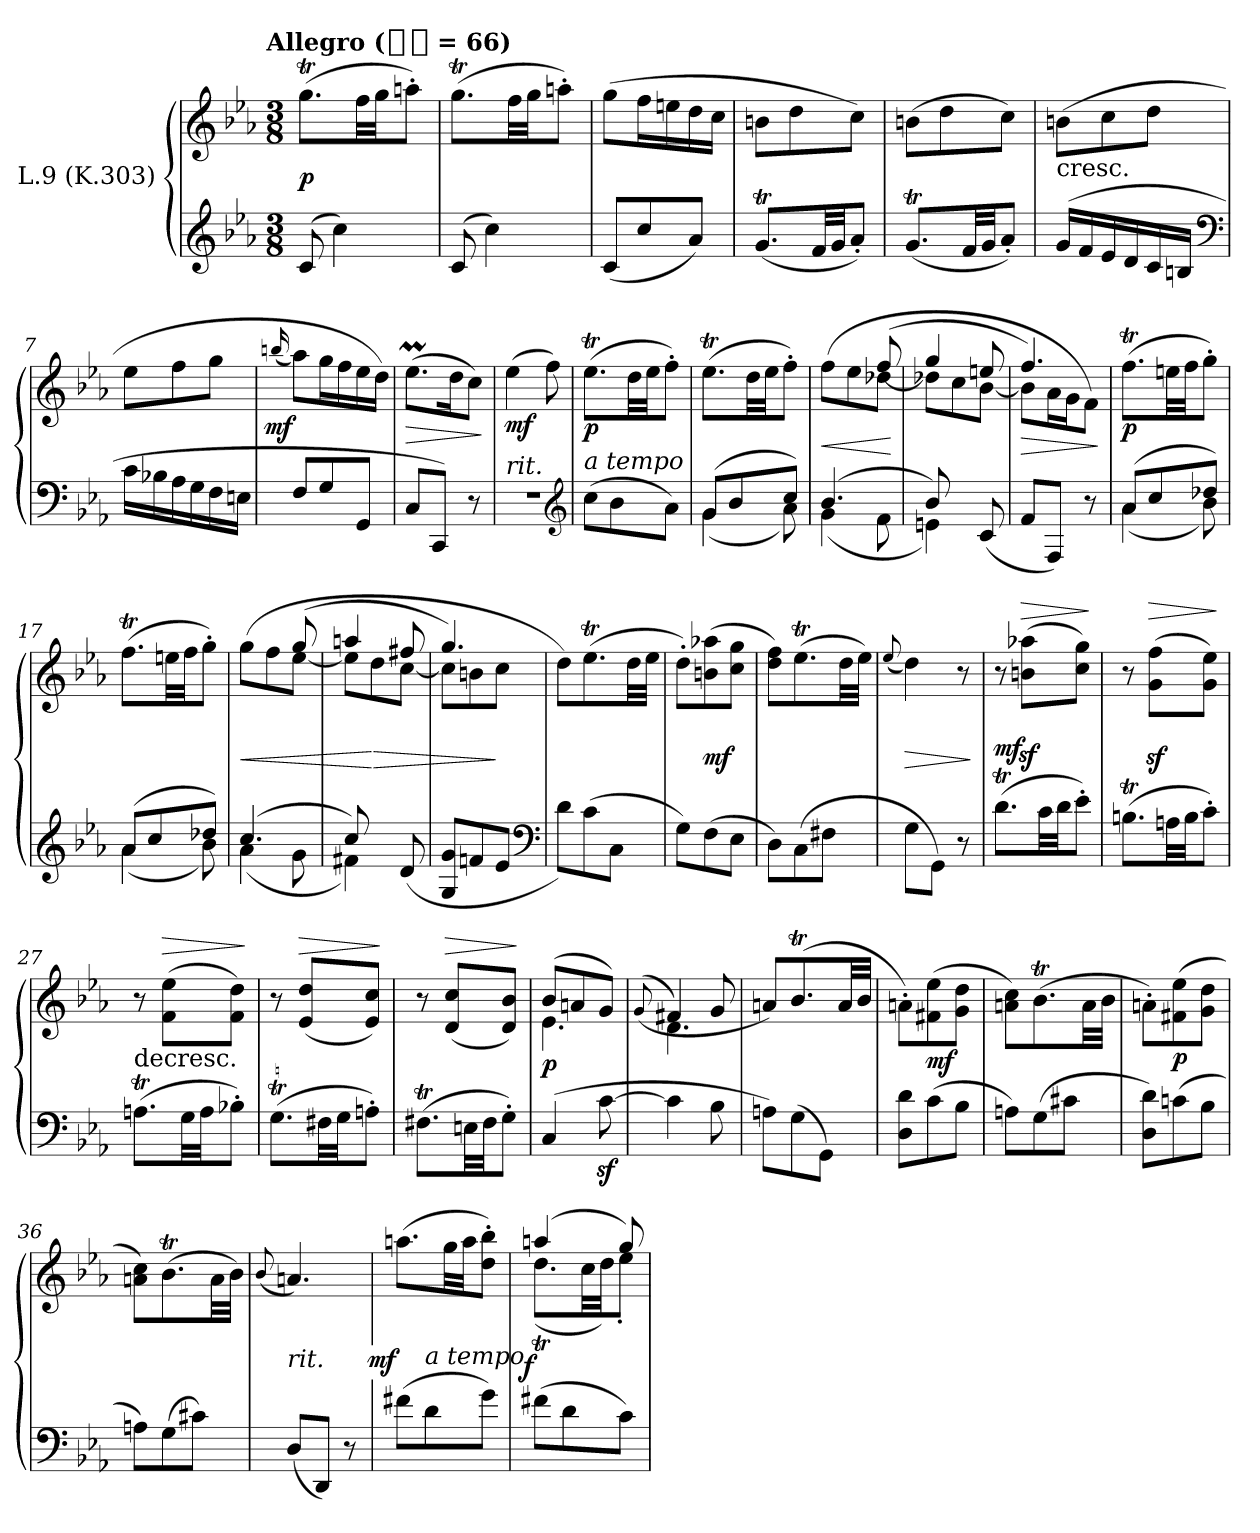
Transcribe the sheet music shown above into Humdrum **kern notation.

**kern	**kern	**dynam
*part1	*part1	*part1
*staff2	*staff1	*staff1/2
*I"L.9 (K.303)	*	*
*clefG2	*clefG2	*
*k[b-e-a-]	*k[b-e-a-]	*
*c:	*c:	*
!!LO:TX:omd:t=Allegro ([quarter-dot] = 66)
*M3/8	*M3/8	*
*MM99	*MM99	*
=1	=1	=1
(<8c	(8.ggtL	p
4cc)	.	.
.	32ffLL	.
.	32ggJJ	.
.	8aan'J)	.
=2	=2	=2
(<8c	(8.ggtL	.
4cc)	.	.
.	32ffLL	.
.	32ggJJ	.
.	8aan'J)	.
=3	=3	=3
(8cL	(8ggL	.
8cc	16ffL	.
.	16een	.
8a-J)	16dd	.
.	16ccJJ	.
=4	=4	=4
(8.gtL	8bnL	.
.	8dd	.
32fLL	.	.
32gJJ	.	.
8a-'J)	8ccJ)	.
=5	=5	=5
(8.gtL	(8bnL	.
.	8dd	.
32fLL	.	.
32gJJ	.	.
8a-'J)	8ccJ)	.
!!LO:LB:g=z
=6	=6	=6
!	!LO:TX:c:t=cresc.	!
(<16gLL	(8bnL	.
16f	.	.
16e-	8cc	.
16d	.	.
16c	8ddJ	.
16BnJJ	.	.
*clefF4	*	*
=7	=7	=7
16cLL	8ee-L	.
16B-X	.	.
16A-	8ff	.
16G	.	.
16F	8ggJ	.
16EnJJ	.	.
=8	=8	=8
.	(16qqbbn	.
!	!	!LO:DY:rj
8FL	8aa-L)	mf
8G	16ggL	.
.	16ff	.
8GGJ	16ee-	.
.	16ddJJ)	.
=9	=9	=9
8CL	(8.ee-ML	>
8CCJ)	.	.
.	16ddK	.
8r	8ccJ)	.
.	.	]
=10	=10	=10
!LO:TX:a:i:t=rit.	!	!
4.r	(4ee-	mf
.	8ff)	.
*clefG2	*	*
=11	=11	=11
!LO:TX:a:i:t=a tempo	!	!
(8ccL	(8.ee-TL	p
8b-	.	.
.	32ddLL	.
.	32ee-JJ	.
8a-J)	8ff'J)	.
!!LO:LB:g=z
=12	=12	=12
*^	*	*
(8gL	(4g	(8.ee-TL	.
8b-	.	.	.
.	.	32ddLL	.
.	.	32ee-JJ	.
8ccJ)	8a-)	8ff'J)	.
=13	=13	=13	=13
*	*	*^	*
(4.b-	(4g	4ryy	(<8ffL	<
.	.	.	8ee-	.
.	8f	(8ff	[8dd-XJ	.
*v	*v	*	*	*
*	*v	*v	*
.	.	[
=14	=14	=14
*^	*^	*
8b-)	4en)	4gg	8dd-XL]	.
4ryy	.	.	8cc	.
.	(8c	8een	[8b-J	.
*v	*v	*	*	*
=15	=15	=15	=15
8fL	4.ff)	8b-L]	>
8FJ)	.	16a-L	.
.	.	16gJ	.
8r	.	8fJ)	.
*	*v	*v	*
.	.	]
=16	=16	=16
*^	*	*
(8a-L	(4a-	(8.ffTL	p
8cc	.	.	.
.	.	32eenLL	.
.	.	32ffJJ	.
8dd-XJ)	8b-)	8gg'J)	.
=17	=17	=17	=17
(8a-L	(4a-	(8.ffTL	.
8cc	.	.	.
.	.	32eenLL	.
.	.	32ffJJ	.
8dd-XJ)	8b-)	8gg'J)	.
!!LO:LB:g=z
=18	=18	=18	=18
*	*	*^	*
(4.cc	(4a-	4ryy	(<8ggL	<
.	.	.	8ff	.
.	8g	(8gg	[8ee-J	.
=19	=19	=19	=19	=19
8cc)	4f#X)	4aan	8ee-L]	.
4ryy	.	.	8dd	[ >
.	(8d	8ff#X	[8ccJ	.
*v	*v	*	*	*
=20	=20	=20	=20
8G 8gL	4.gg)	8ccL]	.
8fn	.	8bn	.
8e-J	.	8ccJ	]
*	*v	*v	*
*clefF4	*	*
=21	=21	=21
8dL)	8ddL)	.
(8c	(8.ee-T	.
8CJ	.	.
.	32ddLL	.
.	32ee-JJJ	.
=22	=22	=22
8GL)	8dd'L)	.
(8F	(8bn 8aa-X	mf
8E-J	8cc 8ggJ	.
=23	=23	=23
8DL)	8dd 8ffL)	.
(8C	(8.ee-T	.
8F#XJ	.	.
.	32ddLL	.
.	32ee-JJJ)	.
!!LO:LB:g=z
=24	=24	=24
.	(8qqee-	.
8G\L	4dd)	>
8GG\J)	.	.
8r	8r	.
.	.	]
=25	=25	=25
(8.dtL	8r	mf
!	!	!LO:HP:a
.	(8bnz> 8aa-Xz>L	>
32cLL	.	.
32dJJ	.	.
8e-'J)	8cc 8ggJ)	.
.	.	]
=26	=26	=26
(8.BntL	8r	.
!	!	!LO:HP:a
.	(8gz> 8ffz>L	>
32AnLL	.	.
32BJJ	.	.
8c'J)	8g 8ee-J)	.
.	.	]
=27	=27	=27
!	!LO:TX:c:t=decresc.	!
(8.AntL	8r	.
!	!	!LO:HP:a
.	(8f\ 8ee-\L	>
32GLL	.	.
32AJJ	.	.
8B-X'J)	8f\ 8dd\J)	.
.	.	]
=28	=28	=28
(8.GTL	8r	.
!	!	!LO:HP:a
.	(>8e- 8ddL	>
32F#XLL	.	.
32GJJ	.	.
8An'J)	8e- 8ccJ)	.
.	.	]
=29	=29	=29
(8.F#XtL	8r	.
!	!	!LO:HP:a
.	(>8d 8ccL	>
32EnLL	.	.
32F#JJ	.	.
8G'J)	8d 8b-J)	.
.	.	]
!!LO:LB:g=z
=30	=30	=30
*	*^	*
(4C	(8b-L	4.e-	p
.	8an	.	.
[8cz	8gJ)	.	.
=31	=31	=31	=31
.	((>8qqg	.	.
4c]	4f#X)	4.d	.
8B-	8g	.	.
*	*v	*v	*
=32	=32	=32
8AnL)	8anL)	.
(8G	(>8.b-T	.
8GGJ)	.	.
.	32aLL	.
.	32b-JJJ	.
=33	=33	=33
8D 8dL	8an'L)	.
(8c	(>8f#X 8ee-	mf
8B-J	8g 8ddJ	.
=34	=34	=34
8AnL)	8an 8ccL)	.
(8G	(>8.b-T	.
8c#XJ	.	.
.	32aLL	.
.	32b-JJJ	.
=35	=35	=35
8D 8dL)	8an'L)	.
(8cn	(>8f#X 8ee-	p
8B-J	8g 8ddJ	.
!!LO:LB:g=z
=36	=36	=36
8AnL)	8an 8ccL)	.
(8G	(>8.b-T	.
8c#XJ)	.	.
.	32aLL	.
.	32b-JJJ)	.
=37	=37	=37
.	(8qqb-	.
!	!LO:TX:c:i:t=rit.	!
(8DL	4.an)	.
8DDJ)	.	.
8r	.	.
=38	=38	=38
!	!	!LO:DY:rj
*	*^	*
(8f#XL	(8.aanL	8ryy	mf
!	!	!LO:TX:c:i:t=a tempo	!
8d	.	4ryy	.
.	32ggLL	.	.
.	32aaJJ	.	.
8gJ)	8dd' 8bb-'J)	.	.
=39	=39	=39	=39
!	!	!	!LO:DY:rj
(8f#XL	(4aan	(8.ddtL	f
8d	.	.	.
.	.	32ccLL	.
.	.	32ddJJ)	.
8cJ)	8gg)	8ee-'J	.
*	*v	*v	*
=	=	=
*-	*-	*-
